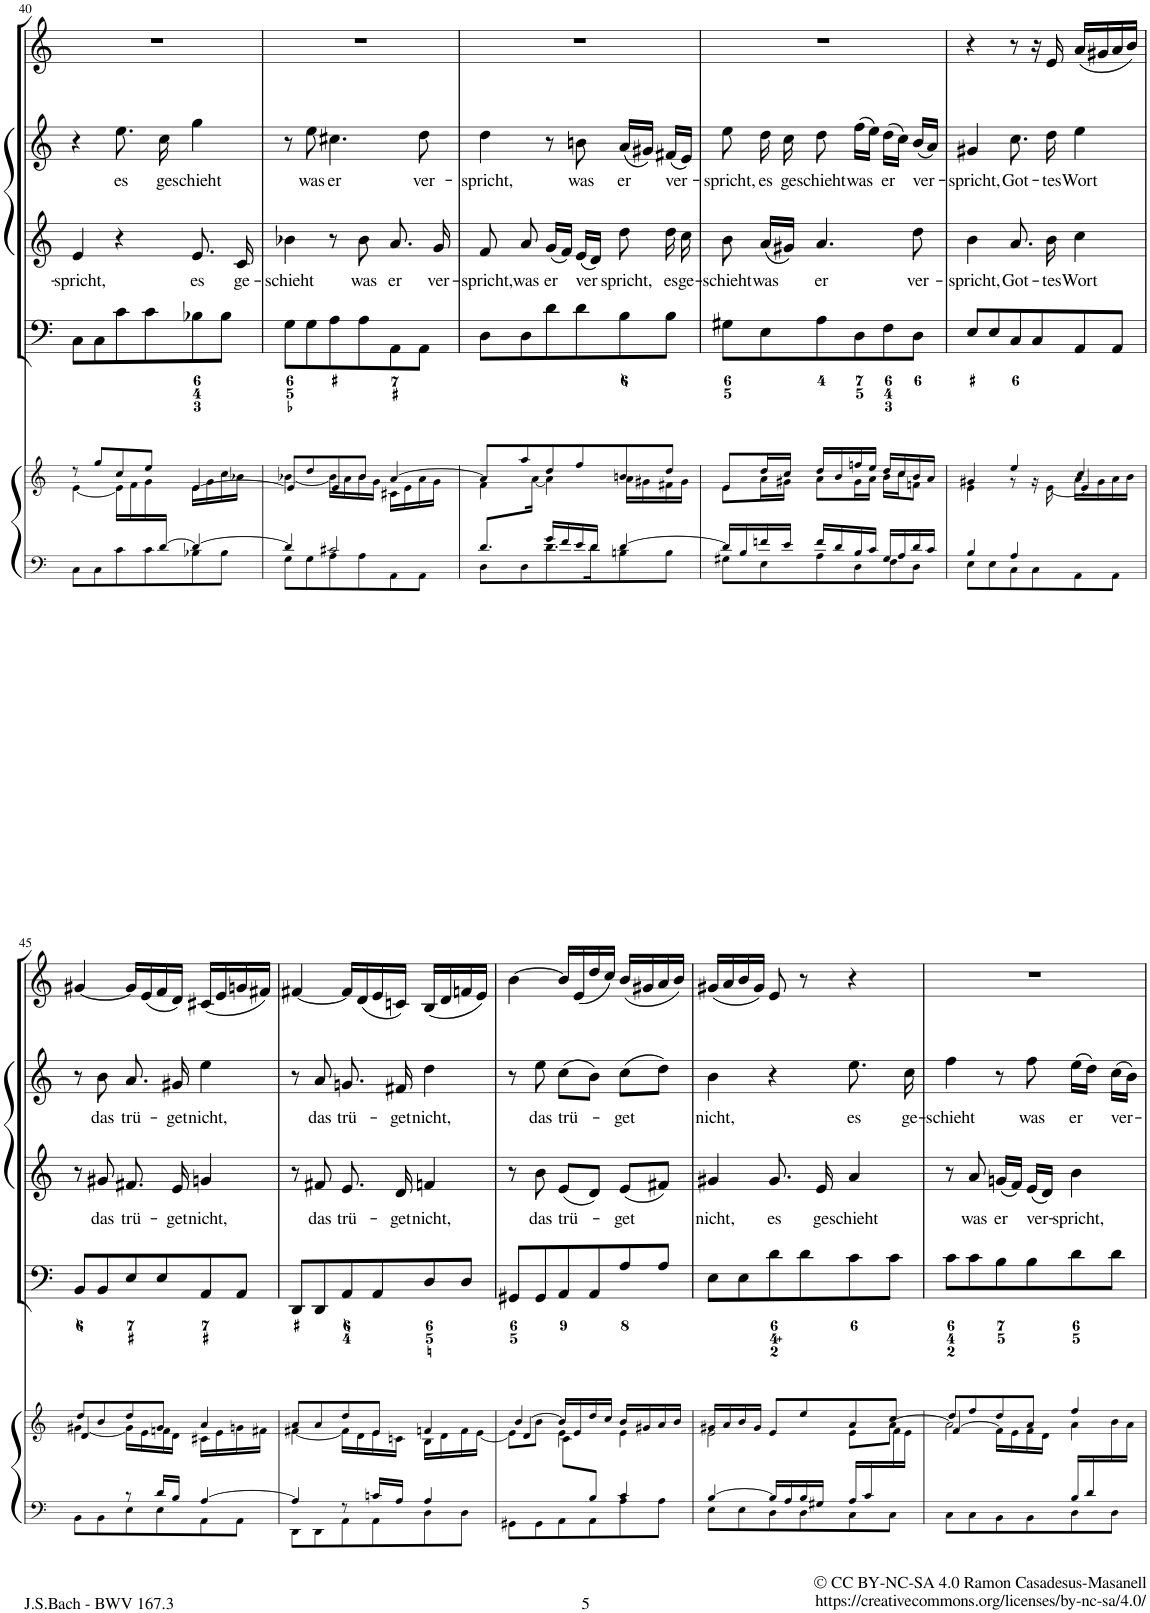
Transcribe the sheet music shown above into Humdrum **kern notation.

**kern	**kern	**kern	**kern	**text	**kern	**text	**kern
*part5	*part5	*part4	*part3	*part3	*part2	*part2	*part1
*staff6	*staff5	*staff4	*staff3	*staff3	*staff2	*staff2	*staff1
*I"Piano reduction	*	*I"Continuo	*I"Alto	*	*I"Soprano	*	*I"Oboe da caccia
*I'Pno	*	*	*	*	*	*	*I'Ob
!!LO:PB:g=z
*clefF4	*clefG2	*clefF4	*clefG2	*	*clefG2	*	*clefG2
*k[]	*k[]	*k[]	*k[]	*	*k[]	*	*k[]
*M3/4	*M3/4	*M3/4	*M3/4	*	*M3/4	*	*M3/4
=40	=40	=40	=40	=40	=40	=40	=40
*^	*^	*	*	*	*	*	*
*	*^	*	*	*	*	*	*	*	*
!	!	!	!	!	!	!	!LO:LY:b	!	!	!
4..ryy	4ryy	8C\L	8r	[4e\	8C\L	4e/	-spricht,	4r	.	2.r
.	.	8C\	8gg/L	.	8C\	.	.	.	.	.
!	!	!	!	!	!	!	!	!	!LO:LY:b	!
.	4ryy	8c\	8cc/	16e\LL]	8c\	4r	.	8.ee\	es	.
.	.	.	.	16f\	.	.	.	.	.	.
.	.	8c\	8ee/J	16g\	8c\	.	.	.	.	.
!	!	!	!	!	!	!	!	!	!LO:LY:b	!
[16d/JJ	.	.	.	16ryy	.	.	.	16cc\	ge-	.
!	!	!	!	!	!	!	!LO:LY:b	!	!LO:LY:b	!
4ryy	4d/_	8B-X\	[4e/	16e\LL	8B-X\	8.e/	es	4gg\	-schieht	.
.	.	.	.	16g\	.	.	.	.	.	.
.	.	8B-\J	.	16cc\	8B-\J	.	.	.	.	.
!	!	!	!	!	!	!	!LO:LY:b	!	!	!
.	.	.	.	16b-X\JJ	.	16c/	ge-	.	.	.
*	*v	*v	*	*	*	*	*	*	*	*
=41	=41	=41	=41	=41	=41	=41	=41	=41	=41
!	!	!	!	!	!	!LO:LY:b	!	!	!
4d/]	8G\L	8e/L]	[4b-X\	8G\L	4b-X\	-schieht	8r	.	2.r
!	!	!	!	!	!	!	!	!LO:LY:b	!
.	8G\	8dd/	.	8G\	.	.	8ee\	was	.
!	!	!	!	!	!	!	!	!LO:LY:b	!
2c#X/	8A\	8e/	16b-\LL]	8A\	8r	.	4.cc#X\	er	.
.	.	.	16a\	.	.	.	.	.	.
!	!	!	!	!	!	!LO:LY:b	!	!	!
.	8A\	8b-/J	16b-\	8A\	8b-\	was	.	.	.
.	.	.	16g\JJ	.	.	.	.	.	.
!	!	!	!	!	!	!LO:LY:b	!	!	!
.	8AA\	[4a/	16c#X\LL	8AA\	8.a/	er	.	.	.
.	.	.	16e\	.	.	.	.	.	.
!	!	!	!	!	!	!	!	!LO:LY:b	!
.	8AA\J	.	16a\	8AA\J	.	.	8dd\	ver-	.
!	!	!	!	!	!	!LO:LY:b	!	!	!
.	.	.	16g\JJ	.	16g/	ver-	.	.	.
=42	=42	=42	=42	=42	=42	=42	=42	=42	=42
*	*	*	*^	*	*	*	*	*	*
!	!	!	!	!	!	!	!LO:LY:b	!	!LO:LY:b	!
8.d/L	8D\L	8a/L]	4f\	8.ryy	8D\L	8f/	-spricht,	4dd\	-spricht,	2.r
!	!	!	!	!	!	!	!LO:LY:b	!	!	!
.	8D\	8aa/	.	.	8D\	8a/	was	.	.	.
16ryy	.	.	.	[16a\Jk	.	.	.	.	.	.
!	!	!	!	!	!	!	!LO:LY:b	!	!	!
16g/LL	8.d\	8dd/	4a\]	2ryy	8d\	(16g/LL	er	8r	.	.
16f/	.	.	.	.	.	16f/JJ)	.	.	.	.
!	!	!	!	!	!	!	!LO:LY:b	!	!LO:LY:b	!
16e/	.	8ff/	.	.	8d\	(16e/LL	ver-	8bn\	was	.
16d/JJ	16d\K	.	.	.	.	16d/JJ)	.	.	.	.
!	!	!	!	!	!	!	!LO:LY:b	!	!LO:LY:b	!
[4d/	8Bn\	8bn/	16a\LL	.	8B\	8dd\	-spricht,	(16a/LL	er	.
.	.	.	16g#X\	.	.	.	.	16g#X/JJ)	.	.
!	!	!	!	!	!	!	!LO:LY:b	!	!LO:LY:b	!
.	8B\J	8dd/J	16f#X\	.	8B\J	16dd\	es	(16f#X/LL	ver-	.
!	!	!	!	!	!	!	!LO:LY:b	!	!	!
.	.	.	16g#\JJ	.	.	16cc\	ge-	16e/JJ)	.	.
*	*	*	*v	*v	*	*	*	*	*	*
=43	=43	=43	=43	=43	=43	=43	=43	=43	=43
!	!	!	!	!	!	!LO:LY:b	!	!LO:LY:b	!
16d/LL]	8G#X\L	8e/L	8e\L	8G#X\L	8b\	-schieht	8ee\	-spricht,	2.r
16B/	.	.	.	.	.	.	.	.	.
!	!	!	!	!	!	!LO:LY:b	!	!LO:LY:b	!
16fn/	8E\	16dd/L	16a\L	8E\	(16a/LL	was	16dd\	es	.
!	!	!	!	!	!	!	!	!LO:LY:b	!
16e/JJ	.	16cc/JJ	16g#X\JJ	.	16g#X/JJ)	.	16cc\	ge-	.
!	!	!	!	!	!	!LO:LY:b	!	!LO:LY:b	!
16f/LL	8A\	16dd/LL	8a\L	8A\	4.a/	er	8dd\	-schieht	.
16d/	.	16b/	.	.	.	.	.	.	.
!	!	!	!	!	!	!	!	!LO:LY:b	!
16B/	8D\	16ffn/	16g#\L	8D\	.	.	(16ff\LL	was	.
16c/JJ	.	16ee/JJ	16a\JJ	.	.	.	16ee\JJ)	.	.
!	!	!	!	!	!	!	!	!LO:LY:b	!
16G#/LL	8F\	16dd/LL	16b\LL	8F\	.	.	(16dd\LL	er	.
16A/	.	16cc/	16cc\J	.	.	.	16cc\JJ)	.	.
!	!	!	!	!	!	!LO:LY:b	!	!LO:LY:b	!
16d/	8D\J	16b/	8fn\J	8D\J	8dd\	ver-	(16b/LL	ver-	.
16c/JJ	.	16a/JJ	.	.	.	.	16a/JJ)	.	.
=44	=44	=44	=44	=44	=44	=44	=44	=44	=44
*	*	*	*^	*	*	*	*	*	*
!	!	!	!	!	!	!	!LO:LY:b	!	!LO:LY:b	!
4B/	8E\L	4g#X/	4e\	2ryy	8E/L	4b\	-spricht,	4g#X/	-spricht,	4r
.	8E\	.	.	.	8E/	.	.	.	.	.
!	!	!	!	!	!	!	!LO:LY:b	!	!LO:LY:b	!
4A/	8C\	4ee/	8r	.	8C/	8.a/	Got-	8.cc\	Got-	8r
.	8C\	.	16r	.	8C/	.	.	.	.	16r
!	!	!	!	!	!	!	!LO:LY:b	!	!LO:LY:b	!
.	.	.	[16e\	.	.	16b\	-tes	16dd\	-tes	16e/
!	!	!	!	!	!	!	!LO:LY:b	!	!LO:LY:b	!
4ryy	8AA\	4cc/	16a\LL	4e/]	8AA/	4cc\	Wort	4ee\	Wort	(16a/LL
.	.	.	16g#\	.	.	.	.	.	.	16g#X/
.	8AA\J	.	16a\	.	8AA/J	.	.	.	.	16a/
.	.	.	16b\JJ	.	.	.	.	.	.	16b/JJ)
!!LO:LB:g=z
=45	=45	=45	=45	=45	=45	=45	=45	=45	=45	=45
4ryy	8BB\L	8dd/L	[4g#X\	4d/	8BB/L	8r	.	8r	.	[4g#X/
!	!	!	!	!	!	!	!LO:LY:b	!	!LO:LY:b	!
.	8BB\	8b/	.	.	8BB/	8g#X/	das	8b\	das	.
!	!	!	!	!	!	!	!LO:LY:b	!	!LO:LY:b	!
8r	8E\	8dd/	16g#\LL]	2ryy	8E/	8.f#X/	trü-	8.a/	trü-	16g#/LL]
.	.	.	16e\	.	.	.	.	.	.	(16e/
16d/LL	8E\	8g#/J	16fn\	.	8E/	.	.	.	.	16f/
!	!	!	!	!	!	!	!LO:LY:b	!	!LO:LY:b	!
16B/JJ	.	.	16d\JJ	.	.	16e/	-get	16g#X/	-get	16d/JJ)
!	!	!	!	!	!	!	!LO:LY:b	!	!LO:LY:b	!
[4A/	8AA\	4a/	16c#X\LL	.	8AA/	4gn/	nicht,	4ee\	nicht,	(16c#X/LL
.	.	.	16e\	.	.	.	.	.	.	16e/
.	8AA\J	.	16gn\	.	8AA/J	.	.	.	.	16gn/
.	.	.	16f#X\JJ	.	.	.	.	.	.	16f#X/JJ)
*	*	*	*v	*v	*	*	*	*	*	*
=46	=46	=46	=46	=46	=46	=46	=46	=46	=46
4A/]	8DD\L	8a/L	[4f#X\	8DD/L	8r	.	8r	.	[4f#X/
!	!	!	!	!	!	!LO:LY:b	!	!LO:LY:b	!
.	8DD\	8a/	.	8DD/	8f#X/	das	8a/	das	.
!	!	!	!	!	!	!LO:LY:b	!	!LO:LY:b	!
8r	8AA\	8dd/	16f#\LL]	8AA/	8.e/	trü-	8.gn/	trü-	16f#/LL]
.	.	.	16d\	.	.	.	.	.	(16d/
16cn/LL	8AA\	8e/J	16e\	8AA/	.	.	.	.	16e/
!	!	!	!	!	!	!LO:LY:b	!	!LO:LY:b	!
16A/JJ	.	.	16cn\JJ	.	16d/	-get	16f#X/	-get	16cn/JJ)
!	!	!	!	!	!	!LO:LY:b	!	!LO:LY:b	!
4A/	8D\	4fn/	16B\LL	8D/	4fn/	nicht,	4dd\	nicht,	(16B/LL
.	.	.	16d\	.	.	.	.	.	16d/
.	8D\J	.	16f\	8D/J	.	.	.	.	16fn/
.	.	.	[16e\JJ	.	.	.	.	.	16e/JJ)
=47	=47	=47	=47	=47	=47	=47	=47	=47	=47
*	*	*	*^	*	*	*	*	*	*
4.ryy	8GG#X\L	[4b/	8e\L]	4d/	8GG#X/L	8r	.	8r	.	[4b\
!	!	!	!	!	!	!	!LO:LY:b	!	!LO:LY:b	!
.	8GG#\	.	8b\J	.	8GG#/	8b\	das	8ee\	das	.
!	!	!	!	!	!	!	!LO:LY:b	!	!LO:LY:b	!
.	8AA\	16b/LL]	4e\	8c\L	8AA/	(8e/L	trü-	(8cc\L	trü-	16b/LL]
.	.	16e/	.	.	.	.	.	.	.	(16e/
8B/J	8AA\	16dd/	.	4.ryy	8AA/	8d/J)	.	8b\J)	.	16dd/
.	.	16cc/JJ	.	.	.	.	.	.	.	16cc/JJ)
!	!	!	!	!	!	!	!LO:LY:b	!	!LO:LY:b	!
4c/	8A\	16b/LL	4e\	.	8A/	(8e/L	-get	(8cc\L	-get	(16b/LL
.	.	16g#X/	.	.	.	.	.	.	.	16g#X/
.	8A\J	16a/	.	.	8A/J	8f#X/J)	.	8dd\J)	.	16a/
.	.	16b/JJ	.	.	.	.	.	.	.	16b/JJ)
=48	=48	=48	=48	=48	=48	=48	=48	=48	=48	=48
!	!	!	!	!	!	!	!LO:LY:b	!	!LO:LY:b	!
[4B/	8E\L	16g#X/LL	2e\	8ryy	8E\L	4g#X/	nicht,	4b\	nicht,	(16g#X/LL
.	.	16a/	.	.	.	.	.	.	.	16a/
*	*	*	*v	*v	*	*	*	*	*	*
.	8E\	16b/	.	8E\	.	.	.	.	16b/
.	.	16g#/JJ	.	.	.	.	.	.	16g#/JJ)
!	!	!	!	!	!	!LO:LY:b	!	!	!
16B/LL]	8D\	8e/L	.	8d\	8.g#/	es	4r	.	8e/
16A/	.	.	.	.	.	.	.	.	.
16B/	8D\	8ee/	.	8d\	.	.	.	.	8r
!	!	!	!	!	!	!LO:LY:b	!	!	!
16G#X/JJ	.	.	.	.	16e/	ge-	.	.	.
!	!	!	!	!	!	!LO:LY:b	!	!LO:LY:b	!
16A/LL	8C\	8a/	8e\L	8c\	4a/	-schieht	8.ee\	es	4r
16c/	.	.	.	.	.	.	.	.	.
*	*	*	*^	*	*	*	*	*	*
8ryy	8C\J	8cc/J	[>8a\J	16f\	8c\J	.	.	.	.	.
!	!	!	!	!	!	!	!	!	!LO:LY:b	!
.	.	.	.	16e\JJ	.	.	.	16cc\	ge-	.
=49	=49	=49	=49	=49	=49	=49	=49	=49	=49	=49
!	!	!	!	!	!	!	!	!	!LO:LY:b	!
2ryy	8C\L	8dd/L	2a\]	[4f/	8c\L	8r	.	4ff\	-schieht	2.r
!	!	!	!	!	!	!	!LO:LY:b	!	!	!
.	8C\	8ff/	.	.	8c\	8a/	was	.	.	.
!	!	!	!	!	!	!	!LO:LY:b	!	!	!
.	8BB\	8dd/	.	16f\LL]	8B\	(16gn/LL	er	8r	.	.
.	.	.	.	16e\	.	16f/JJ)	.	.	.	.
!	!	!	!	!	!	!	!LO:LY:b	!	!LO:LY:b	!
.	8BB\	8a/J	.	16f\	8B\	(16e/LL	ver-	8ff\	was	.
.	.	.	.	16d\JJ	.	16d/JJ)	.	.	.	.
!	!	!	!	!	!	!	!LO:LY:b	!	!LO:LY:b	!
16B/LL	8D\	4ff/	4a\	8ryy	8d\	4b\	-spricht,	(16ee\LL	er	.
16d/	.	.	.	.	.	.	.	16dd\JJ)	.	.
!	!	!	!	!	!	!	!	!	!LO:LY:b	!
8ryy	8D\J	.	.	16b\	8d\J	.	.	(16cc\LL	ver-	.
.	.	.	.	16a\JJ	.	.	.	16b\JJ)	.	.
*v	*v	*	*	*	*	*	*	*	*	*
*	*v	*v	*v	*	*	*	*	*	*
=	=	=	=	=	=	=	=
*-	*-	*-	*-	*-	*-	*-	*-
